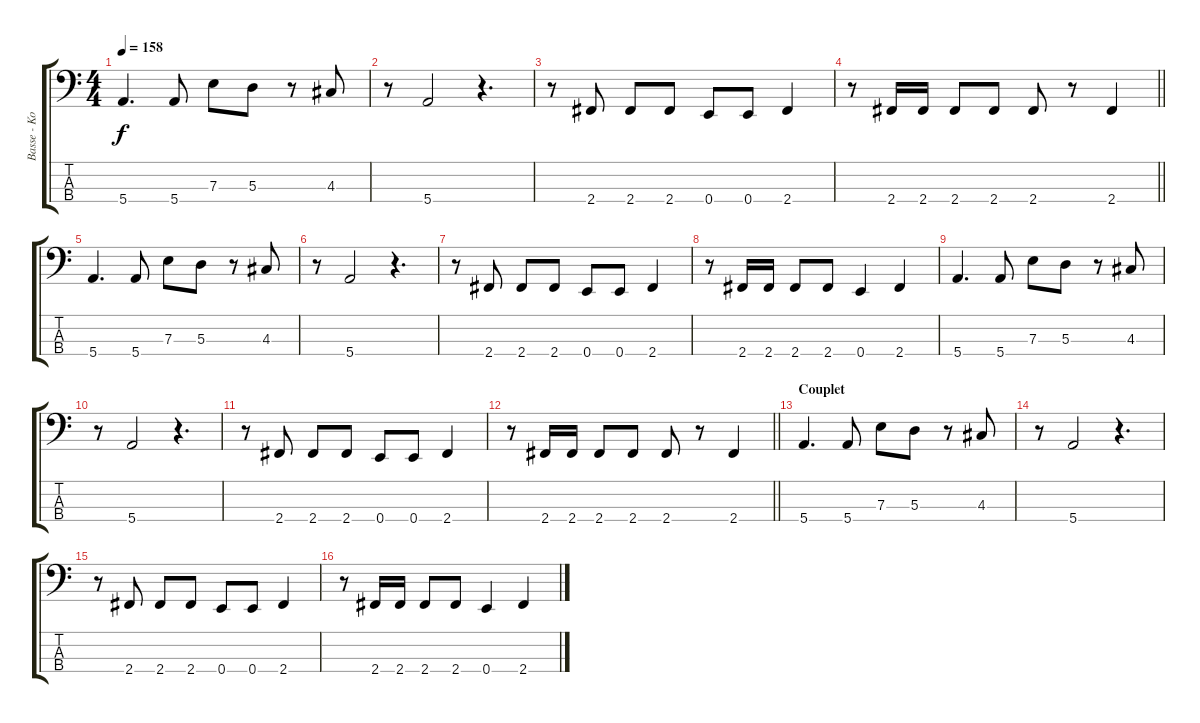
\track ("Basse - Kojak" "Basse - Ko") {instrument electricbassfinger}
\staff {score tabs}
\tuning (G2 D2 A1 E1) {hide}
\ts (4 4)
\tempo 158
\clef f4
\ks c
5.4.4{d dy f} 5.4.8 7.3.8 5.3.8 r.8 4.3.8 |
r.8 5.4.2 r.4{d} |
r.8 2.4.8 2.4.8 2.4.8 0.4.8 0.4.8 2.4.4 |
\barLineRight lightlight
r.8 2.4.16 2.4.16 2.4.8 2.4.8 2.4.8 r.8 2.4.4 |
\section ("" "")
5.4.4{d} 5.4.8 7.3.8 5.3.8 r.8 4.3.8 |
r.8 5.4.2 r.4{d} |
r.8 2.4.8 2.4.8 2.4.8 0.4.8 0.4.8 2.4.4 |
r.8 2.4.16 2.4.16 2.4.8 2.4.8 0.4.4 2.4.4 |
5.4.4{d} 5.4.8 7.3.8 5.3.8 r.8 4.3.8 |
r.8 5.4.2 r.4{d} |
r.8 2.4.8 2.4.8 2.4.8 0.4.8 0.4.8 2.4.4 |
\barLineRight lightlight
r.8 2.4.16 2.4.16 2.4.8 2.4.8 2.4.8 r.8 2.4.4 |
\section ("" "Couplet")
5.4.4{d} 5.4.8 7.3.8 5.3.8 r.8 4.3.8 |
r.8 5.4.2 r.4{d} |
r.8 2.4.8 2.4.8 2.4.8 0.4.8 0.4.8 2.4.4 |
r.8 2.4.16 2.4.16 2.4.8 2.4.8 0.4.4 2.4.4
